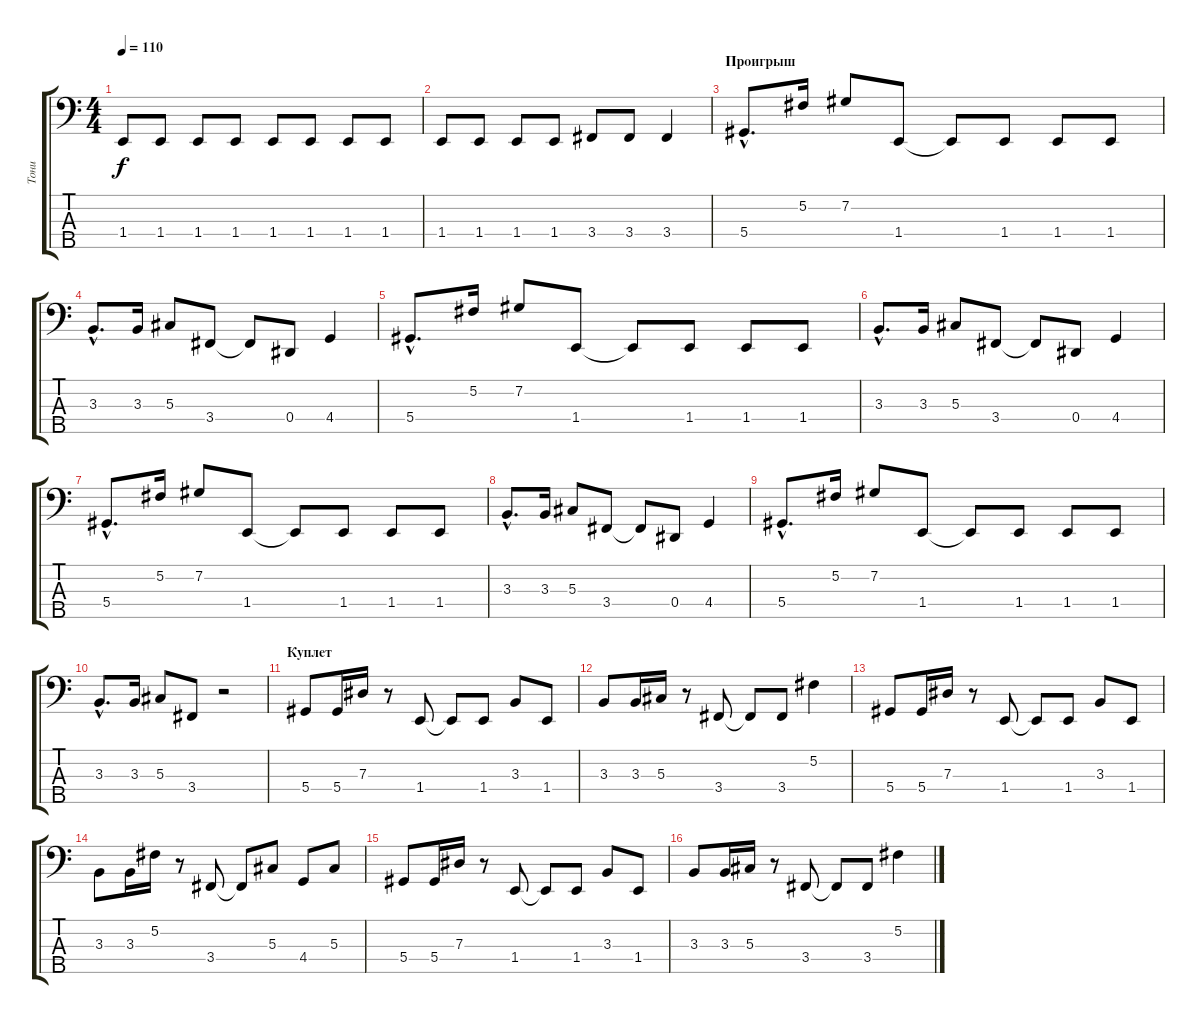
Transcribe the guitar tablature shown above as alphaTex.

\track ("Тони" "Тони") {instrument electricbassfinger}
\staff {score tabs}
\tuning (Gb2 Db2 Ab1 Eb1 Bb0) {hide}
\ts (4 4)
\tempo 110
\clef f4
\ks c
1.4.8{dy f instrument electricbassfinger} 1.4.8 1.4.8 1.4.8 1.4.8 1.4.8 1.4.8 1.4.8 |
1.4.8 1.4.8 1.4.8 1.4.8 3.4.8 3.4.8 3.4.4 |
\section ("" "Проигрыш")
5.4{hac}.8{d} 5.2.16 7.2.8 1.4.8 1.4{t}.8 1.4.8 1.4.8 1.4.8 |
3.3{hac}.8{d} 3.3.16 5.3.8 3.4.8 3.4{t}.8 0.4.8 4.4.4 |
5.4{hac}.8{d} 5.2.16 7.2.8 1.4.8 1.4{t}.8 1.4.8 1.4.8 1.4.8 |
3.3{hac}.8{d} 3.3.16 5.3.8 3.4.8 3.4{t}.8 0.4.8 4.4.4 |
5.4{hac}.8{d} 5.2.16 7.2.8 1.4.8 1.4{t}.8 1.4.8 1.4.8 1.4.8 |
3.3{hac}.8{d} 3.3.16 5.3.8 3.4.8 3.4{t}.8 0.4.8 4.4.4 |
5.4{hac}.8{d} 5.2.16 7.2.8 1.4.8 1.4{t}.8 1.4.8 1.4.8 1.4.8 |
3.3{hac}.8{d} 3.3.16 5.3.8 3.4.8 r.2 |
\section ("" "Куплет")
5.4.8 5.4.16 7.3.16 r.8 1.4.8 1.4{t}.8 1.4.8 3.3.8 1.4.8 |
3.3.8 3.3.16 5.3.16 r.8 3.4.8 3.4{t}.8 3.4.8 5.2.4 |
5.4.8 5.4.16 7.3.16 r.8 1.4.8 1.4{t}.8 1.4.8 3.3.8 1.4.8 |
3.3.8 3.3.16 5.2.16 r.8 3.4.8 3.4{t}.8 5.3.8 4.4.8 5.3.8 |
5.4.8 5.4.16 7.3.16 r.8 1.4.8 1.4{t}.8 1.4.8 3.3.8 1.4.8 |
3.3.8 3.3.16 5.3.16 r.8 3.4.8 3.4{t}.8 3.4.8 5.2.4
